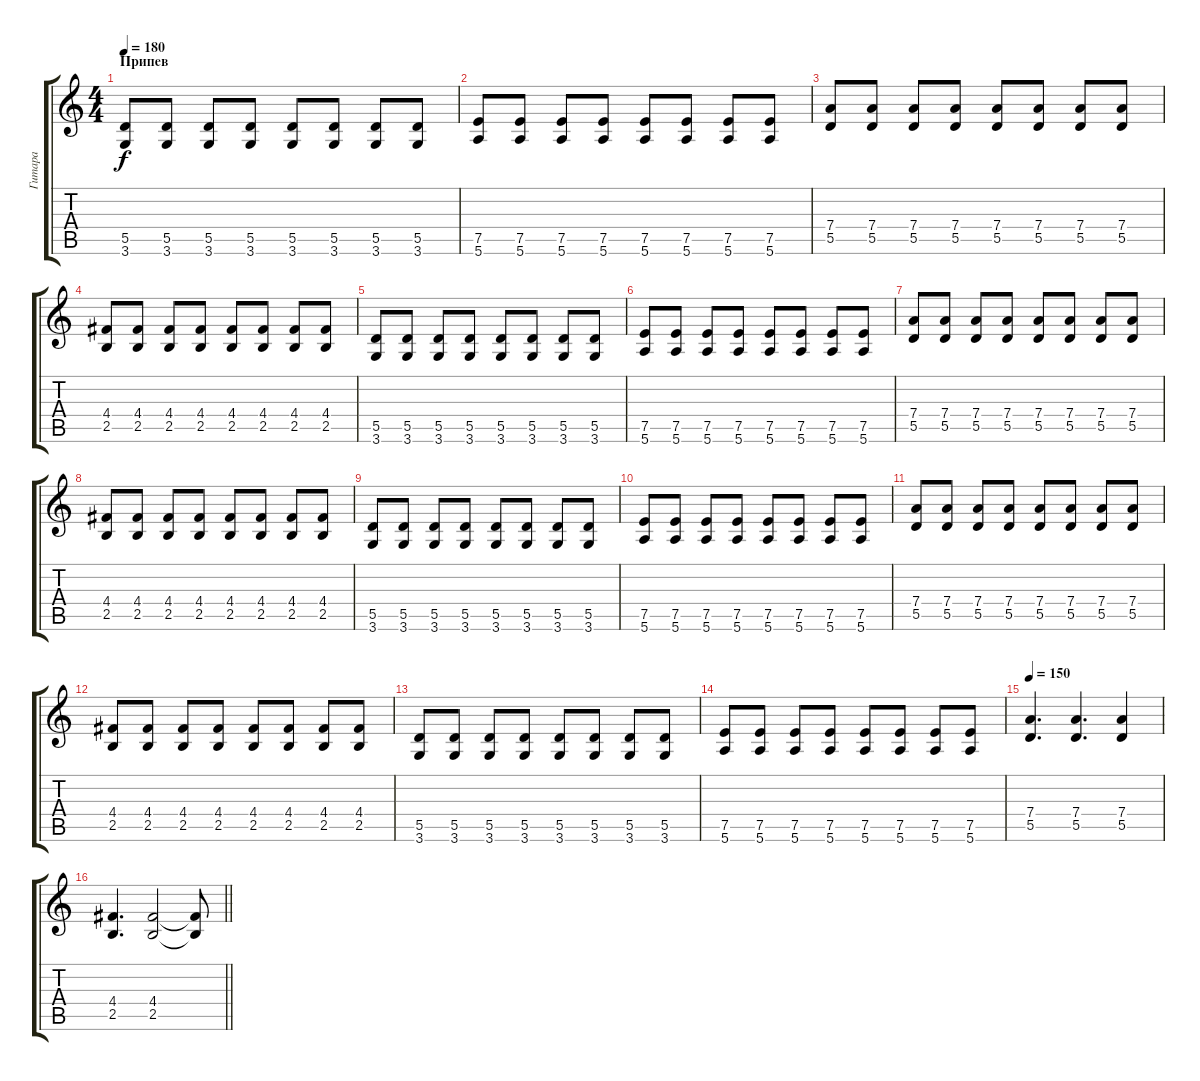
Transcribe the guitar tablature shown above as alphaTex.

\track ("Гитара" "Гитара") {instrument distortionguitar}
\staff {score tabs}
\tuning (E4 B3 G3 D3 A2 E2) {hide}
\ts (4 4)
\section ("" "Припев")
\tempo 180
\clef g2
\ks c
(5.5 3.6).8{dy f balance 0} (5.5 3.6).8 (5.5 3.6).8 (5.5 3.6).8 (5.5 3.6).8 (5.5 3.6).8 (5.5 3.6).8 (5.5 3.6).8 |
(7.5 5.6).8 (7.5 5.6).8 (7.5 5.6).8 (7.5 5.6).8 (7.5 5.6).8 (7.5 5.6).8 (7.5 5.6).8 (7.5 5.6).8 |
(7.4 5.5).8 (7.4 5.5).8 (7.4 5.5).8 (7.4 5.5).8 (7.4 5.5).8 (7.4 5.5).8 (7.4 5.5).8 (7.4 5.5).8 |
(4.4 2.5).8 (4.4 2.5).8 (4.4 2.5).8 (4.4 2.5).8 (4.4 2.5).8 (4.4 2.5).8 (4.4 2.5).8 (4.4 2.5).8 |
(5.5 3.6).8 (5.5 3.6).8 (5.5 3.6).8 (5.5 3.6).8 (5.5 3.6).8 (5.5 3.6).8 (5.5 3.6).8 (5.5 3.6).8 |
(7.5 5.6).8 (7.5 5.6).8 (7.5 5.6).8 (7.5 5.6).8 (7.5 5.6).8 (7.5 5.6).8 (7.5 5.6).8 (7.5 5.6).8 |
(7.4 5.5).8 (7.4 5.5).8 (7.4 5.5).8 (7.4 5.5).8 (7.4 5.5).8 (7.4 5.5).8 (7.4 5.5).8 (7.4 5.5).8 |
(4.4 2.5).8 (4.4 2.5).8 (4.4 2.5).8 (4.4 2.5).8 (4.4 2.5).8 (4.4 2.5).8 (4.4 2.5).8 (4.4 2.5).8 |
(5.5 3.6).8 (5.5 3.6).8 (5.5 3.6).8 (5.5 3.6).8 (5.5 3.6).8 (5.5 3.6).8 (5.5 3.6).8 (5.5 3.6).8 |
(7.5 5.6).8 (7.5 5.6).8 (7.5 5.6).8 (7.5 5.6).8 (7.5 5.6).8 (7.5 5.6).8 (7.5 5.6).8 (7.5 5.6).8 |
(7.4 5.5).8 (7.4 5.5).8 (7.4 5.5).8 (7.4 5.5).8 (7.4 5.5).8 (7.4 5.5).8 (7.4 5.5).8 (7.4 5.5).8 |
(4.4 2.5).8 (4.4 2.5).8 (4.4 2.5).8 (4.4 2.5).8 (4.4 2.5).8 (4.4 2.5).8 (4.4 2.5).8 (4.4 2.5).8 |
(5.5 3.6).8 (5.5 3.6).8 (5.5 3.6).8 (5.5 3.6).8 (5.5 3.6).8 (5.5 3.6).8 (5.5 3.6).8 (5.5 3.6).8 |
(7.5 5.6).8 (7.5 5.6).8 (7.5 5.6).8 (7.5 5.6).8 (7.5 5.6).8 (7.5 5.6).8 (7.5 5.6).8 (7.5 5.6).8 |
\tempo 150
(7.4 5.5).4{d} (7.4 5.5).4{d} (7.4 5.5).4 |
\barLineRight lightlight
(4.4 2.5).4{d} (4.4 2.5).2 (4.4{t} 2.5{t}).8
